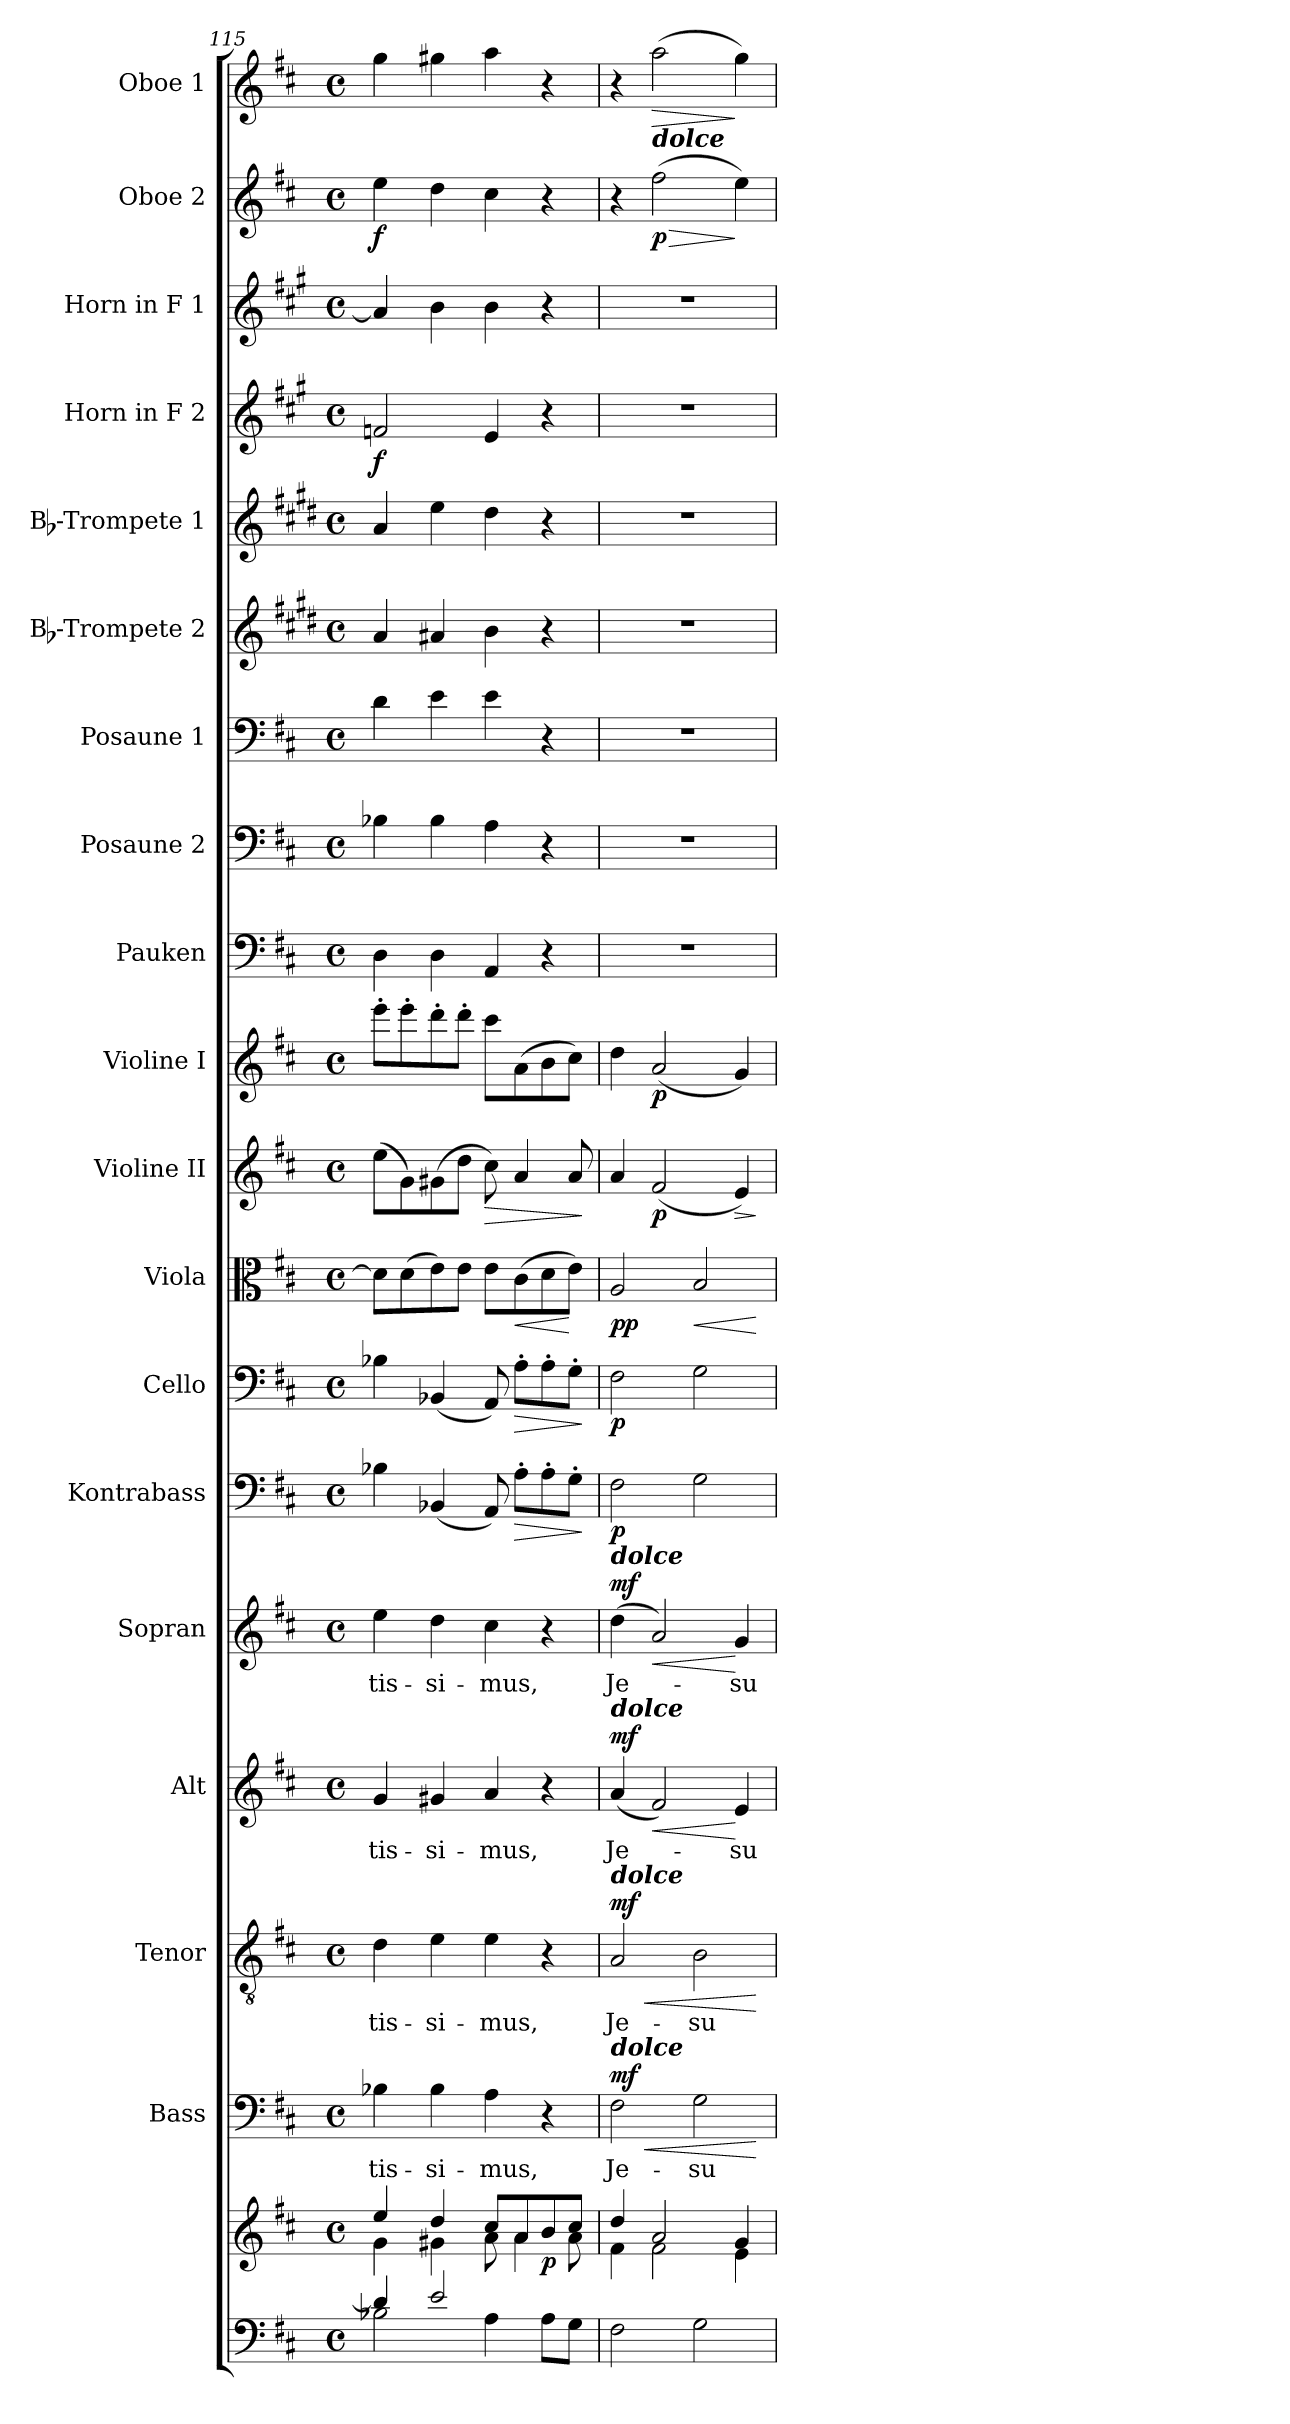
**kern	**kern	**dynam	**kern	**text	**dynam	**kern	**text	**dynam	**kern	**text	**dynam	**kern	**text	**dynam	**kern	**dynam	**kern	**dynam	**kern	**dynam	**kern	**dynam	**kern	**dynam	**kern	**kern	**kern	**kern	**kern	**kern	**dynam	**kern	**kern	**dynam	**kern	**dynam
*part19	*part19	*part19	*part18	*part18	*part18	*part17	*part17	*part17	*part16	*part16	*part16	*part15	*part15	*part15	*part14	*part14	*part13	*part13	*part12	*part12	*part11	*part11	*part10	*part10	*part9	*part8	*part7	*part6	*part5	*part4	*part4	*part3	*part2	*part2	*part1	*part1
*staff20	*staff19	*staff19/20	*staff18	*staff18	*staff18	*staff17	*staff17	*staff17	*staff16	*staff16	*staff16	*staff15	*staff15	*staff15	*staff14	*staff14	*staff13	*staff13	*staff12	*staff12	*staff11	*staff11	*staff10	*staff10	*staff9	*staff8	*staff7	*staff6	*staff5	*staff4	*staff4	*staff3	*staff2	*staff2	*staff1	*staff1
*	*	*	*I"Bass	*	*	*I"Tenor	*	*	*I"Alt	*	*	*I"Sopran	*	*	*I"Kontrabass	*	*I"Cello	*	*I"Viola	*	*I"Violine II	*	*I"Violine I	*	*I"Pauken	*I"Posaune 2	*I"Posaune 1	*I"Bb-Trompete 2	*I"Bb-Trompete 1	*I"Horn in F 2	*	*I"Horn in F 1	*I"Oboe 2	*	*I"Oboe 1	*
*	*	*	*I'B.	*	*	*I'T.	*	*	*I'A.	*	*	*I'S.	*	*	*I'Kb.	*	*	*	*I'Vla.	*	*I'Vl. II	*	*I'Vl. I	*	*I'Pk.	*I'Pos. 2	*I'Pos. 1	*I'Bb Trp. 2	*I'Bb Trp. 1	*	*	*	*I'Ob. 2	*	*I'Ob. 1	*
!!LO:PB:g=z
*clefF4	*clefG2	*	*clefF4	*	*	*clefGv2	*	*	*clefG2	*	*	*clefG2	*	*	*clefF4	*	*clefF4	*	*clefC3	*	*clefG2	*	*clefG2	*	*clefF4	*clefF4	*clefF4	*clefG2	*clefG2	*clefG2	*	*clefG2	*clefG2	*	*clefG2	*
*	*	*	*	*	*	*	*	*	*	*	*	*	*	*	*ITrd7c12	*	*	*	*	*	*	*	*	*	*	*	*	*ITrd1c2	*ITrd1c2	*ITrd4c7	*	*ITrd4c7	*	*	*	*
*k[f#c#]	*k[f#c#]	*	*k[f#c#]	*	*	*k[f#c#]	*	*	*k[f#c#]	*	*	*k[f#c#]	*	*	*k[f#c#]	*	*k[f#c#]	*	*k[f#c#]	*	*k[f#c#]	*	*k[f#c#]	*	*k[f#c#]	*k[f#c#]	*k[f#c#]	*k[f#c#]	*k[f#c#]	*k[f#c#]	*	*k[f#c#]	*k[f#c#]	*	*k[f#c#]	*
*D:	*D:	*	*D:	*	*	*D:	*	*	*D:	*	*	*D:	*	*	*D:	*	*D:	*	*D:	*	*D:	*	*D:	*	*D:	*D:	*D:	*D:	*D:	*D:	*	*D:	*D:	*	*D:	*
*M4/4	*M4/4	*	*M4/4	*	*	*M4/4	*	*	*M4/4	*	*	*M4/4	*	*	*M4/4	*	*M4/4	*	*M4/4	*	*M4/4	*	*M4/4	*	*M4/4	*M4/4	*M4/4	*M4/4	*M4/4	*M4/4	*	*M4/4	*M4/4	*	*M4/4	*
*met(c)	*met(c)	*	*met(c)	*	*	*met(c)	*	*	*met(c)	*	*	*met(c)	*	*	*met(c)	*	*met(c)	*	*met(c)	*	*met(c)	*	*met(c)	*	*met(c)	*met(c)	*met(c)	*met(c)	*met(c)	*met(c)	*	*met(c)	*met(c)	*	*met(c)	*
=115	=115	=115	=115	=115	=115	=115	=115	=115	=115	=115	=115	=115	=115	=115	=115	=115	=115	=115	=115	=115	=115	=115	=115	=115	=115	=115	=115	=115	=115	=115	=115	=115	=115	=115	=115	=115
*^	*^	*	*	*	*	*	*	*	*	*	*	*	*	*	*	*	*	*	*	*	*	*	*	*	*	*	*	*	*	*	*	*	*	*	*	*
!	!	!	!	!	!	!LO:LY:b	!	!	!LO:LY:b	!	!	!LO:LY:b	!	!	!LO:LY:b	!	!	!	!	!	!	!	!	!	!	!	!	!	!	!	!	!	!LO:DY:b	!	!	!LO:DY:b	!	!
4d/]	2B-X\	4ee/	4g\	.	4B-X\	-tis-	.	4d\	-tis-	.	4g/	-tis-	.	4ee\	-tis-	.	4BB-X\	.	4B-X\	.	8d\L]	.	(>8ee\L	.	8eee'>\L	.	4D\	4B-X\	4d\	4g/	4g/	2B-X/	f	4d/]	4ee\	f	4gg\	.
.	.	.	.	.	.	.	.	.	.	.	.	.	.	.	.	.	.	.	.	.	(>8d\	.	8g\)	.	8eee'>\	.	.	.	.	.	.	.	.	.	.	.	.	.
!	!	!	!	!	!	!LO:LY:b	!	!	!LO:LY:b	!	!	!LO:LY:b	!	!	!LO:LY:b	!	!	!	!	!	!	!	!	!	!	!	!	!	!	!	!	!	!	!	!	!	!	!
2e/	.	4dd/	4g#X\	.	4B-\	-si-	.	4e\	-si-	.	4g#X/	-si-	.	4dd\	-si-	.	(<4BBB-X/	.	(<4BB-X/	.	8e\)	.	(>8g#X\	.	8ddd'>\	.	4D\	4B-\	4e\	4g#X/	4dd\	.	.	4e\	4dd\	.	4gg#X\	.
.	.	.	.	.	.	.	.	.	.	.	.	.	.	.	.	.	.	.	.	.	8e\J	.	8dd\J	.	8ddd'>\J	.	.	.	.	.	.	.	.	.	.	.	.	.
!	!	!	!	!	!	!LO:LY:b	!	!	!LO:LY:b	!	!	!LO:LY:b	!	!	!LO:LY:b	!	!	!	!	!	!	!	!	!LO:HP:b	!	!	!	!	!	!	!	!	!	!	!	!	!	!
.	4A\	8cc#/L	8a\	.	4A\	-mus,	.	4e\	-mus,	.	4a/	-mus,	.	4cc#\	-mus,	.	8AAA/)	.	8AA/)	.	8e\L	.	8cc#\)	>	8ccc#\L	.	4AA/	4A\	4e\	4a\	4cc#\	4A/	.	4e\	4cc#\	.	4aa\	.
!	!	!	!	!	!	!	!	!	!	!	!	!	!	!	!	!	!	!LO:HP:b	!	!LO:HP:b	!	!LO:HP:b	!	!	!	!	!	!	!	!	!	!	!	!	!	!	!	!
.	.	8a/	4a\	.	.	.	.	.	.	.	.	.	.	.	.	.	8AA'>\L	>	8A'>\L	>	(>8c#\	<	4a/	.	(>8a\	.	.	.	.	.	.	.	.	.	.	.	.	.
!	!	!	!	!LO:DY:b	!	!	!	!	!	!	!	!	!	!	!	!	!	!	!	!	!	!	!	!	!	!	!	!	!	!	!	!	!	!	!	!	!	!
4ryy	8A\L	8b/	.	p	4r	.	.	4r	.	.	4r	.	.	4r	.	.	8AA'>\	.	8A'>\	.	8d\	.	.	.	8b\	.	4r	4r	4r	4r	4r	4r	.	4r	4r	.	4r	.
.	8G\J	8cc#/J	8a\	.	.	.	.	.	.	.	.	.	.	.	.	.	8GG'>\J	.	8G'>\J	.	8e\J)	[	8a/	.	8cc#\J)	.	.	.	.	.	.	.	.	.	.	.	.	.
*v	*v	*	*	*	*	*	*	*	*	*	*	*	*	*	*	*	*	*	*	*	*	*	*	*	*	*	*	*	*	*	*	*	*	*	*	*	*	*
*	*v	*v	*	*	*	*	*	*	*	*	*	*	*	*	*	*	*	*	*	*	*	*	*	*	*	*	*	*	*	*	*	*	*	*	*	*	*
.	.	.	.	.	.	.	.	.	.	.	.	.	.	.	.	]	.	]	.	.	.	]	.	.	.	.	.	.	.	.	.	.	.	.	.	.
=116	=116	=116	=116	=116	=116	=116	=116	=116	=116	=116	=116	=116	=116	=116	=116	=116	=116	=116	=116	=116	=116	=116	=116	=116	=116	=116	=116	=116	=116	=116	=116	=116	=116	=116	=116	=116
*	*^	*	*	*	*	*	*	*	*	*	*	*	*	*	*	*	*	*	*	*	*	*	*	*	*	*	*	*	*	*	*	*	*	*	*	*
!	!	!	!	!	!	!	!	!	!	!	!	!	!LO:TX:a:Bi:t=dolce	!	!	!	!	!	!	!	!	!	!	!	!	!	!	!	!	!	!	!	!	!	!	!	!
!	!	!	!	!	!	!	!	!	!	!LO:TX:a:Bi:t=dolce	!	!	!	!	!	!	!	!	!	!	!	!	!	!	!	!	!	!	!	!	!	!	!	!	!	!	!
!	!	!	!	!	!	!	!LO:TX:a:Bi:t=dolce	!	!	!	!	!	!	!	!	!	!	!	!	!	!	!	!	!	!	!	!	!	!	!	!	!	!	!	!	!	!
!	!	!	!	!LO:TX:a:Bi:t=dolce	!	!	!	!	!	!	!	!	!	!	!	!	!	!	!	!	!	!	!	!	!	!	!	!	!	!	!	!	!	!	!	!	!
!	!	!	!	!	!LO:LY:b	!LO:HP:b	!	!LO:LY:b	!LO:HP:b	!	!LO:LY:b	!	!	!LO:LY:b	!	!	!	!	!	!	!	!	!	!	!	!	!	!	!	!	!	!	!	!	!	!	!
!	!	!	!	!	!	!LO:DY:n=1:a	!	!	!LO:DY:n=1:a	!	!	!LO:DY:a	!	!	!LO:DY:a	!	!LO:DY:b	!	!LO:DY:b	!	!LO:DY:b	!	!	!	!	!	!	!	!	!	!	!	!	!	!	!	!
2F#\	4dd/	4f#\	.	2F#\	Je-	< mf	2A/	Je-	< mf	(<4a/	Je-	mf	(>4dd\	Je-	mf	2FF#\	p	2F#\	p	2A/	pp	4a/	.	4dd\	.	1r	1r	1r	1r	1r	1r	.	1r	4r	.	4r	.
!	!	!	!	!	!	!	!	!	!	!	!	!	!	!	!	!	!	!	!	!	!	!	!	!	!	!	!	!	!	!	!	!	!	!	!	!LO:TX:b:Bi:t=dolce	!
!	!	!	!	!	!	!	!	!	!	!	!	!LO:HP:b	!	!	!	!	!	!	!	!	!	!	!	!	!	!	!	!	!	!	!	!	!	!	!	!	!
!	!	!	!	!	!	!	!	!	!	!	!	!LO:HP:n=1:b	!	!	!LO:HP:b	!	!	!	!	!	!	!	!	!	!	!	!	!	!	!	!	!	!	!	!	!	!
!	!	!	!	!	!	!	!	!	!	!	!	!	!	!	!LO:HP:n=1:b	!	!	!	!	!	!	!	!LO:DY:b	!	!LO:DY:b	!	!	!	!	!	!	!	!	!	!LO:HP:b	!	!LO:HP:b
!	!	!	!	!	!	!	!	!	!	!	!	!	!	!	!	!	!	!	!	!	!	!	!	!	!	!	!	!	!	!	!	!	!	!	!LO:DY:n=1:b	!	!
.	2a/	2f#\	.	.	.	.	.	.	.	2f#/)	.	< >	2a/)	.	< >	.	.	.	.	.	.	(<2f#/	p	(<2a/	p	.	.	.	.	.	.	.	.	(>2ff#\	> p	(>2aa\	>
!	!	!	!	!	!LO:LY:b	!	!	!LO:LY:b	!	!	!	!	!	!	!	!	!	!	!	!	!LO:HP:b	!	!	!	!	!	!	!	!	!	!	!	!	!	!	!	!
2G\	.	.	.	2G\	-su	.	2B\	-su	.	.	.	.	.	.	.	2GG\	.	2G\	.	2B/	<	.	.	.	.	.	.	.	.	.	.	.	.	.	.	.	.
!	!	!	!	!	!	!	!	!	!	!	!LO:LY:b	!	!	!LO:LY:b	!	!	!	!	!	!	!	!	!LO:HP:b	!	!	!	!	!	!	!	!	!	!	!	!	!	!
.	4g/	4e\	.	.	.	.	.	.	.	4e/	-su	[	4g/	-su	[	.	.	.	.	.	.	4e/)	>	4g/)	.	.	.	.	.	.	.	.	.	4ee\)	]	4gg\)	]
*	*v	*v	*	*	*	*	*	*	*	*	*	*	*	*	*	*	*	*	*	*	*	*	*	*	*	*	*	*	*	*	*	*	*	*	*	*	*
.	.	.	.	.	[	.	.	[	.	.	]	.	.	]	.	.	.	.	.	[	.	]	.	.	.	.	.	.	.	.	.	.	.	.	.	.
=	=	=	=	=	=	=	=	=	=	=	=	=	=	=	=	=	=	=	=	=	=	=	=	=	=	=	=	=	=	=	=	=	=	=	=	=
*-	*-	*-	*-	*-	*-	*-	*-	*-	*-	*-	*-	*-	*-	*-	*-	*-	*-	*-	*-	*-	*-	*-	*-	*-	*-	*-	*-	*-	*-	*-	*-	*-	*-	*-	*-	*-
